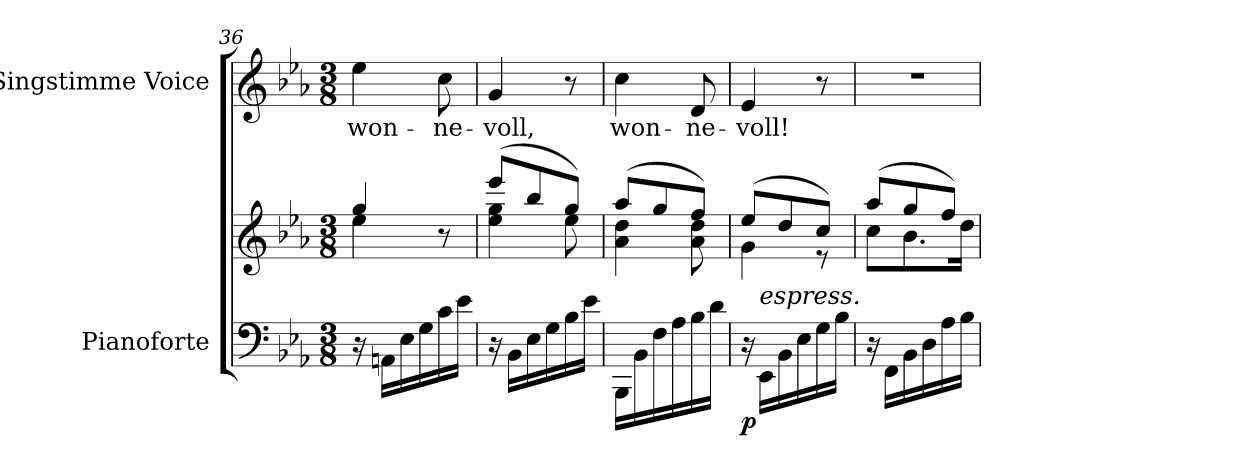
**kern	**kern	**dynam	**kern	**text
*part2	*part2	*part2	*part1	*part1
*staff3	*staff2	*staff2/3	*staff1	*staff1
*I"Pianoforte	*	*	*I"Singstimme Voice	*
*I'Pno	*	*	*	*
*clefF4	*clefG2	*	*clefG2	*
*k[b-e-a-]	*k[b-e-a-]	*	*k[b-e-a-]	*
*M3/8	*M3/8	*	*M3/8	*
=36	=36	=36	=36	=36
*	*^	*	*	*
16r	4gg/	4ee-\	.	4ee-\	won-
16AAn\LL	.	.	.	.	.
16E-\	.	.	.	.	.
16G\	.	.	.	.	.
16c\	8r	8ryy	.	8cc\	-ne-
16e-\JJ	.	.	.	.	.
=37	=37	=37	=37	=37	=37
16r	(8eee-/L	4ee-\ 4gg\	.	4g/	-voll,
16BB-\LL	.	.	.	.	.
16E-\	8bb-/	.	.	.	.
16G\	.	.	.	.	.
16B-\	8gg/J)	8ee-\	.	8r	.
16e-\JJ	.	.	.	.	.
=38	=38	=38	=38	=38	=38
16BBB-\LL	(8aa-/L	4a-\ 4dd\	.	4cc\	won-
16BB-\	.	.	.	.	.
16F\	8gg/	.	.	.	.
16A-\	.	.	.	.	.
16B-\	8ff/J)	8a-\ 8dd\	.	8d/	-ne-
16d\JJ	.	.	.	.	.
=39	=39	=39	=39	=39	=39
!	!	!	!LO:DY:b=2	!	!
16r	(8ee-/L	4g\	p	4e-/	-voll!
!LO:TX:i:t=espress.	!	!	!	!	!
16EE-\LL	.	.	.	.	.
16BB-\	8dd/	.	.	.	.
16E-\	.	.	.	.	.
16G\	8cc/J)	8r	.	8r	.
16B-\JJ	.	.	.	.	.
=40	=40	=40	=40	=40	=40
16r	(8aa-/L	8cc\L	.	4.r	.
16FF\LL	.	.	.	.	.
16BB-\	8gg/	8.b-\	.	.	.
16D\	.	.	.	.	.
16A-\	8ff/J)	.	.	.	.
16B-\JJ	.	16dd\Jk	.	.	.
*	*v	*v	*	*	*
=	=	=	=	=
*-	*-	*-	*-	*-
